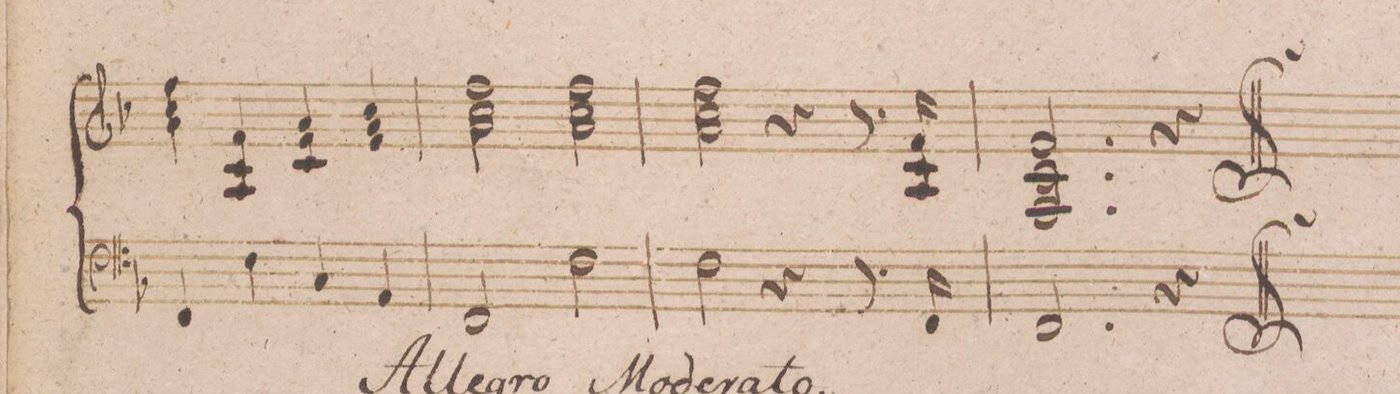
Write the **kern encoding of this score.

**kern
*I"Organo.
*clefF4
*k[b-]
*met(c)
*M4/4
4FF/
4F\
4C/
4AA/
=216
2FF/
*2\left
2F\
=217
2F\
4r
8.r
16FF/
=218
2.FF/
4r
==
*-
